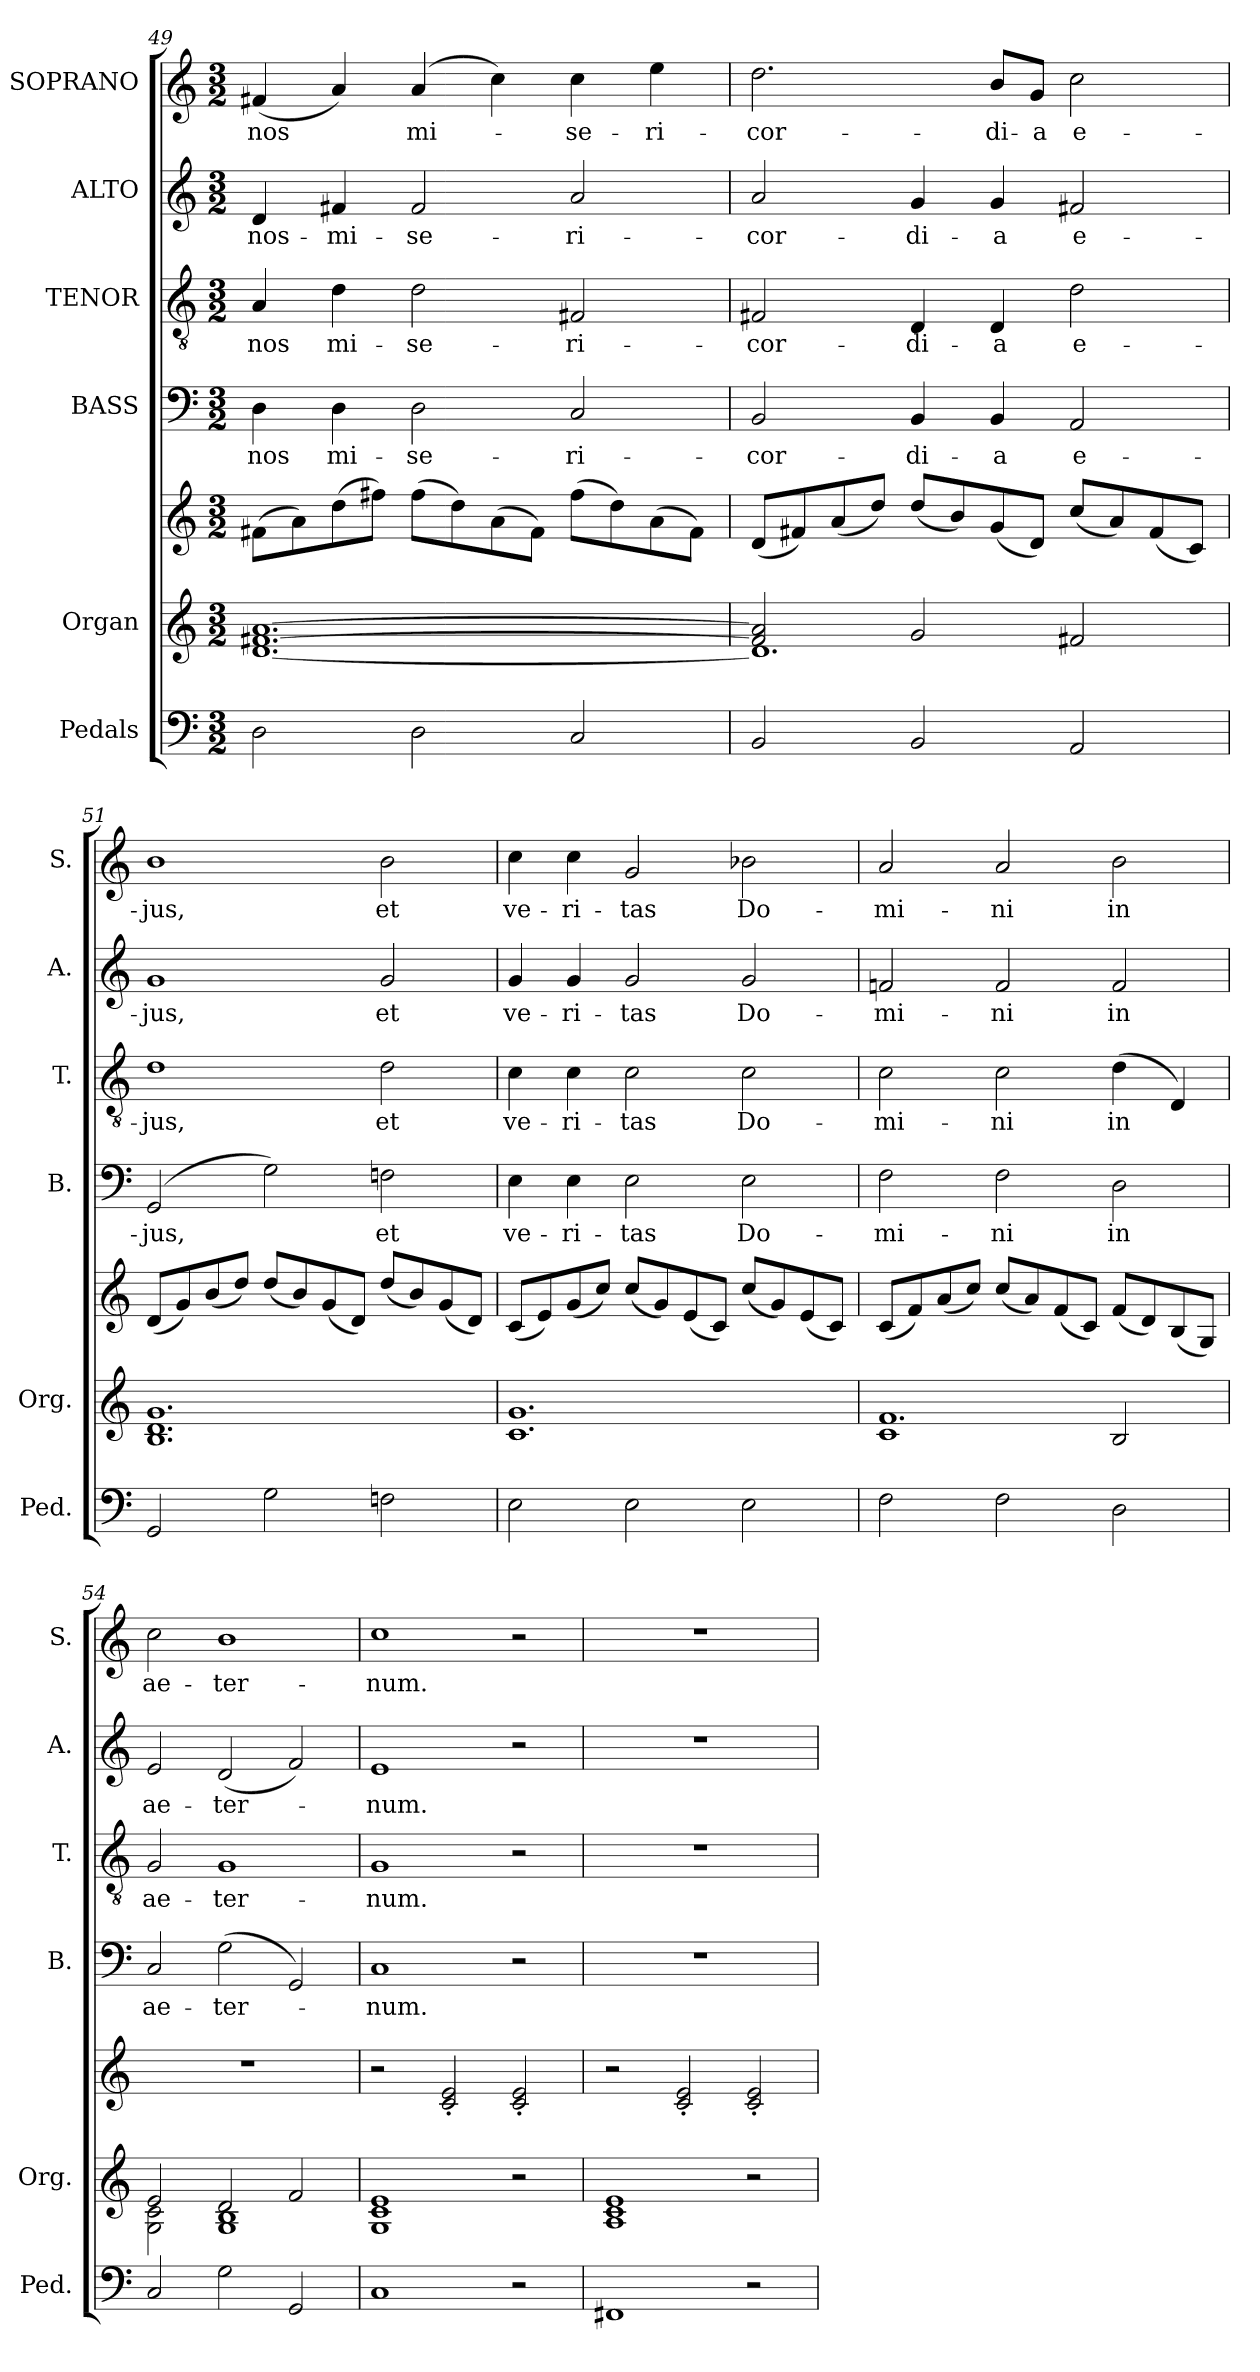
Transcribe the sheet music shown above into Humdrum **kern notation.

**kern	**kern	**kern	**kern	**text	**kern	**text	**kern	**text	**kern	**text
*part6	*part5	*part5	*part4	*part4	*part3	*part3	*part2	*part2	*part1	*part1
*staff7	*staff6	*staff5	*staff4	*staff4	*staff3	*staff3	*staff2	*staff2	*staff1	*staff1
*I"Pedals	*I"Organ	*	*I"BASS	*	*I"TENOR	*	*I"ALTO	*	*I"SOPRANO	*
*I'Ped.	*I'Org.	*	*I'B.	*	*I'T.	*	*I'A.	*	*I'S.	*
*clefF4	*clefG2	*clefG2	*clefF4	*	*clefGv2	*	*clefG2	*	*clefG2	*
*	*	*	*	*	*ITrd7c12	*	*	*	*	*
*k[]	*k[]	*k[]	*k[]	*	*k[]	*	*k[]	*	*k[]	*
*C:	*C:	*C:	*C:	*	*C:	*	*C:	*	*C:	*
*M3/2	*M3/2	*M3/2	*M3/2	*	*M3/2	*	*M3/2	*	*M3/2	*
=49	=49	=49	=49	=49	=49	=49	=49	=49	=49	=49
*	*^	*	*	*	*	*	*	*	*	*
!	!	!	!	!	!LO:LY:b	!	!LO:LY:b	!	!LO:LY:b	!	!LO:LY:b
2D\	[1.f#X [1.a	[1.d	(>8f#X\L	4D\	nos	4AA/	nos	4d/	nos-	(<4f#X/	nos
.	.	.	8a\)	.	.	.	.	.	.	.	.
!	!	!	!	!	!LO:LY:b	!	!LO:LY:b	!	!LO:LY:b	!	!
.	.	.	(>8dd\	4D\	mi-	4D\	mi-	4f#X/	-mi-	4a/)	.
.	.	.	8ff#X\J)	.	.	.	.	.	.	.	.
!	!	!	!	!	!LO:LY:b	!	!LO:LY:b	!	!LO:LY:b	!	!LO:LY:b
2D\	.	.	(>8ff#\L	2D\	-se-	2D\	-se-	2f#/	-se-	(>4a/	mi-
.	.	.	8dd\)	.	.	.	.	.	.	.	.
.	.	.	(>8a\	.	.	.	.	.	.	4cc\)	.
.	.	.	8f#\J)	.	.	.	.	.	.	.	.
!	!	!	!	!	!LO:LY:b	!	!LO:LY:b	!	!LO:LY:b	!	!LO:LY:b
2C/	.	.	(>8ff#\L	2C/	-ri-	2FF#X/	-ri-	2a/	-ri-	4cc\	-se-
.	.	.	8dd\)	.	.	.	.	.	.	.	.
!	!	!	!	!	!	!	!	!	!	!	!LO:LY:b
.	.	.	(>8a\	.	.	.	.	.	.	4ee\	-ri-
.	.	.	8f#\J)	.	.	.	.	.	.	.	.
=50	=50	=50	=50	=50	=50	=50	=50	=50	=50	=50	=50
!	!	!	!	!	!LO:LY:b	!	!LO:LY:b	!	!LO:LY:b	!	!LO:LY:b
2BB/	2f#/] 2a/]	1.d]	(<8d/L	2BB/	-cor-	2FF#X/	-cor-	2a/	-cor-	2.dd\	-cor-
.	.	.	8f#X/)	.	.	.	.	.	.	.	.
.	.	.	(<8a/	.	.	.	.	.	.	.	.
.	.	.	8dd/J)	.	.	.	.	.	.	.	.
!	!	!	!	!	!LO:LY:b	!	!LO:LY:b	!	!LO:LY:b	!	!
2BB/	2g/	.	(<8dd/L	4BB/	-di-	4DD/	-di-	4g/	-di-	.	.
.	.	.	8b/)	.	.	.	.	.	.	.	.
!	!	!	!	!	!LO:LY:b	!	!LO:LY:b	!	!LO:LY:b	!	!LO:LY:b
.	.	.	(<8g/	4BB/	-a	4DD/	-a	4g/	-a	8b/L	-di-
!	!	!	!	!	!	!	!	!	!	!	!LO:LY:b
.	.	.	8d/J)	.	.	.	.	.	.	8g/J	-a
!	!	!	!	!	!LO:LY:b	!	!LO:LY:b	!	!LO:LY:b	!	!LO:LY:b
2AA/	2f#X/	.	(<8cc/L	2AA/	e-	2D\	e-	2f#X/	e-	2cc\	e-
.	.	.	8a/)	.	.	.	.	.	.	.	.
.	.	.	(<8f#/	.	.	.	.	.	.	.	.
.	.	.	8c/J)	.	.	.	.	.	.	.	.
*	*v	*v	*	*	*	*	*	*	*	*	*
!!LO:LB:g=z
=51	=51	=51	=51	=51	=51	=51	=51	=51	=51	=51
!	!	!	!	!LO:LY:b	!	!LO:LY:b	!	!LO:LY:b	!	!LO:LY:b
2GG/	1.B 1.d 1.g	(<8d/L	(>2GG/	-jus,	1D	-jus,	1g	-jus,	1b	-jus,
.	.	8g/)	.	.	.	.	.	.	.	.
.	.	(<8b/	.	.	.	.	.	.	.	.
.	.	8dd/J)	.	.	.	.	.	.	.	.
2G\	.	(<8dd/L	2G\)	.	.	.	.	.	.	.
.	.	8b/)	.	.	.	.	.	.	.	.
.	.	(<8g/	.	.	.	.	.	.	.	.
.	.	8d/J)	.	.	.	.	.	.	.	.
!	!	!	!	!LO:LY:b	!	!LO:LY:b	!	!LO:LY:b	!	!LO:LY:b
2Fn\	.	(<8dd/L	2Fn\	et	2D\	et	2g/	et	2b\	et
.	.	8b/)	.	.	.	.	.	.	.	.
.	.	(<8g/	.	.	.	.	.	.	.	.
.	.	8d/J)	.	.	.	.	.	.	.	.
!!LO:PB:g=z
=52	=52	=52	=52	=52	=52	=52	=52	=52	=52	=52
!	!	!	!	!LO:LY:b	!	!LO:LY:b	!	!LO:LY:b	!	!LO:LY:b
2E\	1.c 1.g	(<8c/L	4E\	ve-	4C\	ve-	4g/	ve-	4cc\	ve-
.	.	8e/)	.	.	.	.	.	.	.	.
!	!	!	!	!LO:LY:b	!	!LO:LY:b	!	!LO:LY:b	!	!LO:LY:b
.	.	(<8g/	4E\	-ri-	4C\	-ri-	4g/	-ri-	4cc\	-ri-
.	.	8cc/J)	.	.	.	.	.	.	.	.
!	!	!	!	!LO:LY:b	!	!LO:LY:b	!	!LO:LY:b	!	!LO:LY:b
2E\	.	(<8cc/L	2E\	-tas	2C\	-tas	2g/	-tas	2g/	-tas
.	.	8g/)	.	.	.	.	.	.	.	.
.	.	(<8e/	.	.	.	.	.	.	.	.
.	.	8c/J)	.	.	.	.	.	.	.	.
!	!	!	!	!LO:LY:b	!	!LO:LY:b	!	!LO:LY:b	!	!LO:LY:b
2E\	.	(<8cc/L	2E\	Do-	2C\	Do-	2g/	Do-	2b-X\	Do-
.	.	8g/)	.	.	.	.	.	.	.	.
.	.	(<8e/	.	.	.	.	.	.	.	.
.	.	8c/J)	.	.	.	.	.	.	.	.
=53	=53	=53	=53	=53	=53	=53	=53	=53	=53	=53
*	*^	*	*	*	*	*	*	*	*	*
!	!	!	!	!	!LO:LY:b	!	!LO:LY:b	!	!LO:LY:b	!	!LO:LY:b
2F\	1.f	1c	(<8c/L	2F\	-mi-	2C\	-mi-	2fn/	-mi-	2a/	-mi-
.	.	.	8f/)	.	.	.	.	.	.	.	.
.	.	.	(<8a/	.	.	.	.	.	.	.	.
.	.	.	8cc/J)	.	.	.	.	.	.	.	.
!	!	!	!	!	!LO:LY:b	!	!LO:LY:b	!	!LO:LY:b	!	!LO:LY:b
2F\	.	.	(<8cc/L	2F\	-ni	2C\	-ni	2f/	-ni	2a/	-ni
.	.	.	8a/)	.	.	.	.	.	.	.	.
.	.	.	(<8f/	.	.	.	.	.	.	.	.
.	.	.	8c/J)	.	.	.	.	.	.	.	.
!	!	!	!	!	!LO:LY:b	!	!LO:LY:b	!	!LO:LY:b	!	!LO:LY:b
2D\	.	2B/	(<8f/L	2D\	in	(>4D\	in	2f/	in	2b\	in
.	.	.	8d/)	.	.	.	.	.	.	.	.
.	.	.	(<8B/	.	.	4DD/)	.	.	.	.	.
.	.	.	8G/J)	.	.	.	.	.	.	.	.
=54	=54	=54	=54	=54	=54	=54	=54	=54	=54	=54	=54
!	!	!	!	!	!LO:LY:b	!	!LO:LY:b	!	!LO:LY:b	!	!LO:LY:b
2C/	2e/	2G\ 2c\	1.r	2C/	ae-	2GG/	ae-	2e/	ae-	2cc\	ae-
!	!	!	!	!	!LO:LY:b	!	!LO:LY:b	!	!LO:LY:b	!	!LO:LY:b
2G\	2d/	1G 1B	.	(>2G\	-ter-	1GG	-ter-	(<2d/	-ter-	1b	-ter-
2GG/	2f/	.	.	2GG/)	.	.	.	2f/)	.	.	.
*	*v	*v	*	*	*	*	*	*	*	*	*
=55	=55	=55	=55	=55	=55	=55	=55	=55	=55	=55
!	!	!	!	!LO:LY:b	!	!LO:LY:b	!	!LO:LY:b	!	!LO:LY:b
1C	1G 1c 1e	2r	1C	-num.	1GG	-num.	1e	-num.	1cc	-num.
.	.	2c/' 2e/'	.	.	.	.	.	.	.	.
2r	2r	2c/' 2e/'	2r	.	2r	.	2r	.	2r	.
=56	=56	=56	=56	=56	=56	=56	=56	=56	=56	=56
1FF#X	1A 1c 1e	2r	1.r	.	1.r	.	1.r	.	1.r	.
.	.	2c/' 2e/'	.	.	.	.	.	.	.	.
2r	2r	2c/' 2e/'	.	.	.	.	.	.	.	.
=	=	=	=	=	=	=	=	=	=	=
*-	*-	*-	*-	*-	*-	*-	*-	*-	*-	*-
